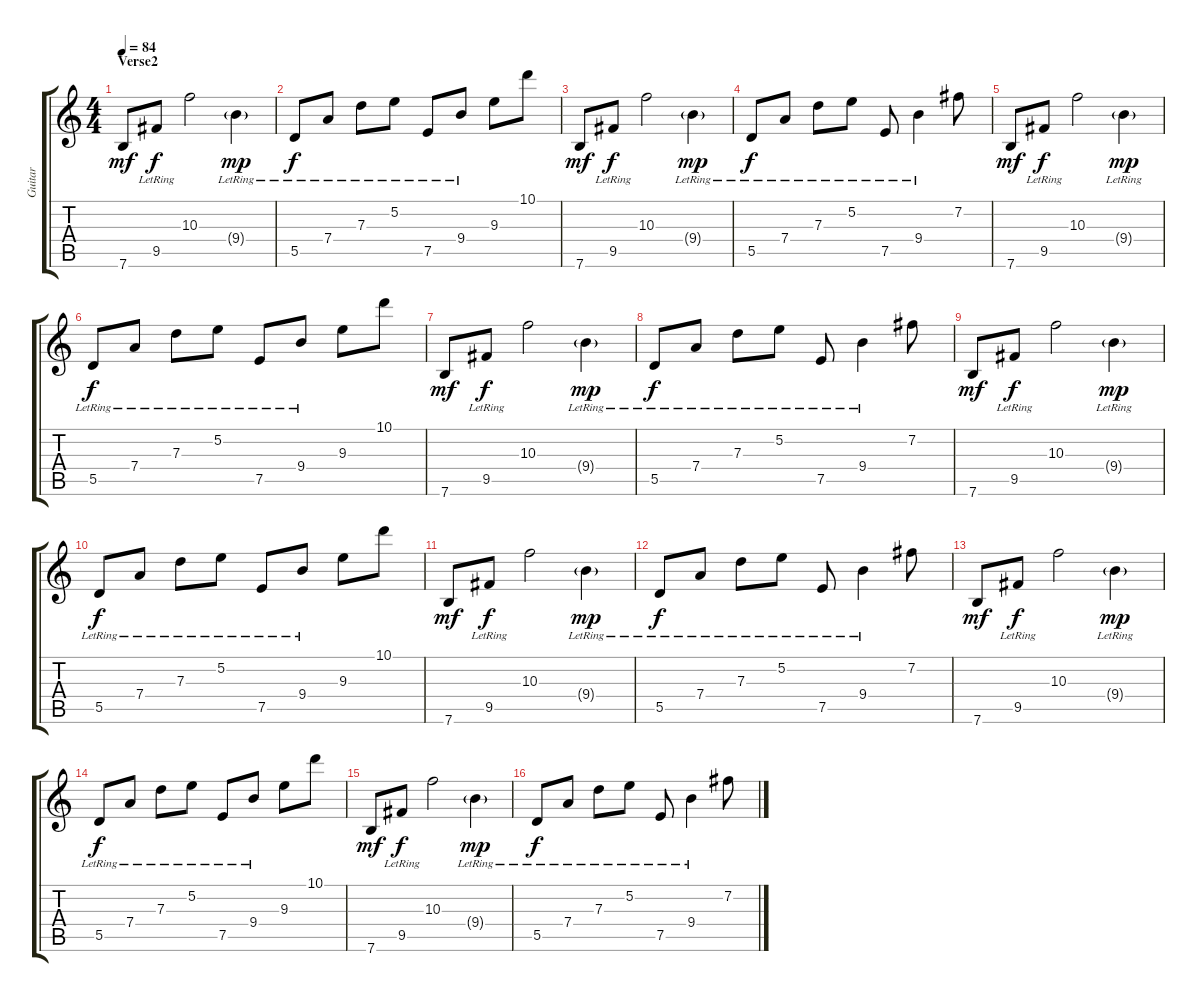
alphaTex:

\track ("Guitar" "Guitar") {instrument acousticguitarnylon}
\staff {score tabs}
\tuning (E4 B3 G3 D3 A2 E2) {hide}
\ts (4 4)
\section ("" "Verse2")
\tempo 84
\clef g2
\ks c
7.6.8{dy mf} 9.5{lr}.8{dy f} 10.3.2 9.4{g lr}.4{dy mp} |
5.5{lr}.8{dy f} 7.4{lr}.8 7.3{lr}.8 5.2{lr}.8 7.5{lr}.8 9.4{lr}.8 9.3.8 10.1.8 |
7.6.8{dy mf} 9.5{lr}.8{dy f} 10.3.2 9.4{g lr}.4{dy mp} |
5.5{lr}.8{dy f} 7.4{lr}.8 7.3{lr}.8 5.2{lr}.8 7.5{lr}.8 9.4{lr}.4 7.2.8 |
7.6.8{dy mf} 9.5{lr}.8{dy f} 10.3.2 9.4{g lr}.4{dy mp} |
5.5{lr}.8{dy f} 7.4{lr}.8 7.3{lr}.8 5.2{lr}.8 7.5{lr}.8 9.4{lr}.8 9.3.8 10.1.8 |
7.6.8{dy mf} 9.5{lr}.8{dy f} 10.3.2 9.4{g lr}.4{dy mp} |
5.5{lr}.8{dy f} 7.4{lr}.8 7.3{lr}.8 5.2{lr}.8 7.5{lr}.8 9.4{lr}.4 7.2.8 |
7.6.8{dy mf} 9.5{lr}.8{dy f} 10.3.2 9.4{g lr}.4{dy mp} |
5.5{lr}.8{dy f} 7.4{lr}.8 7.3{lr}.8 5.2{lr}.8 7.5{lr}.8 9.4{lr}.8 9.3.8 10.1.8 |
7.6.8{dy mf} 9.5{lr}.8{dy f} 10.3.2 9.4{g lr}.4{dy mp} |
5.5{lr}.8{dy f} 7.4{lr}.8 7.3{lr}.8 5.2{lr}.8 7.5{lr}.8 9.4{lr}.4 7.2.8 |
7.6.8{dy mf} 9.5{lr}.8{dy f} 10.3.2 9.4{g lr}.4{dy mp} |
5.5{lr}.8{dy f volume 8} 7.4{lr}.8 7.3{lr}.8 5.2{lr}.8 7.5{lr}.8 9.4{lr}.8 9.3.8 10.1.8 |
7.6.8{dy mf} 9.5{lr}.8{dy f} 10.3.2 9.4{g lr}.4{dy mp} |
5.5{lr}.8{dy f} 7.4{lr}.8 7.3{lr}.8 5.2{lr}.8 7.5{lr}.8 9.4{lr}.4 7.2.8
